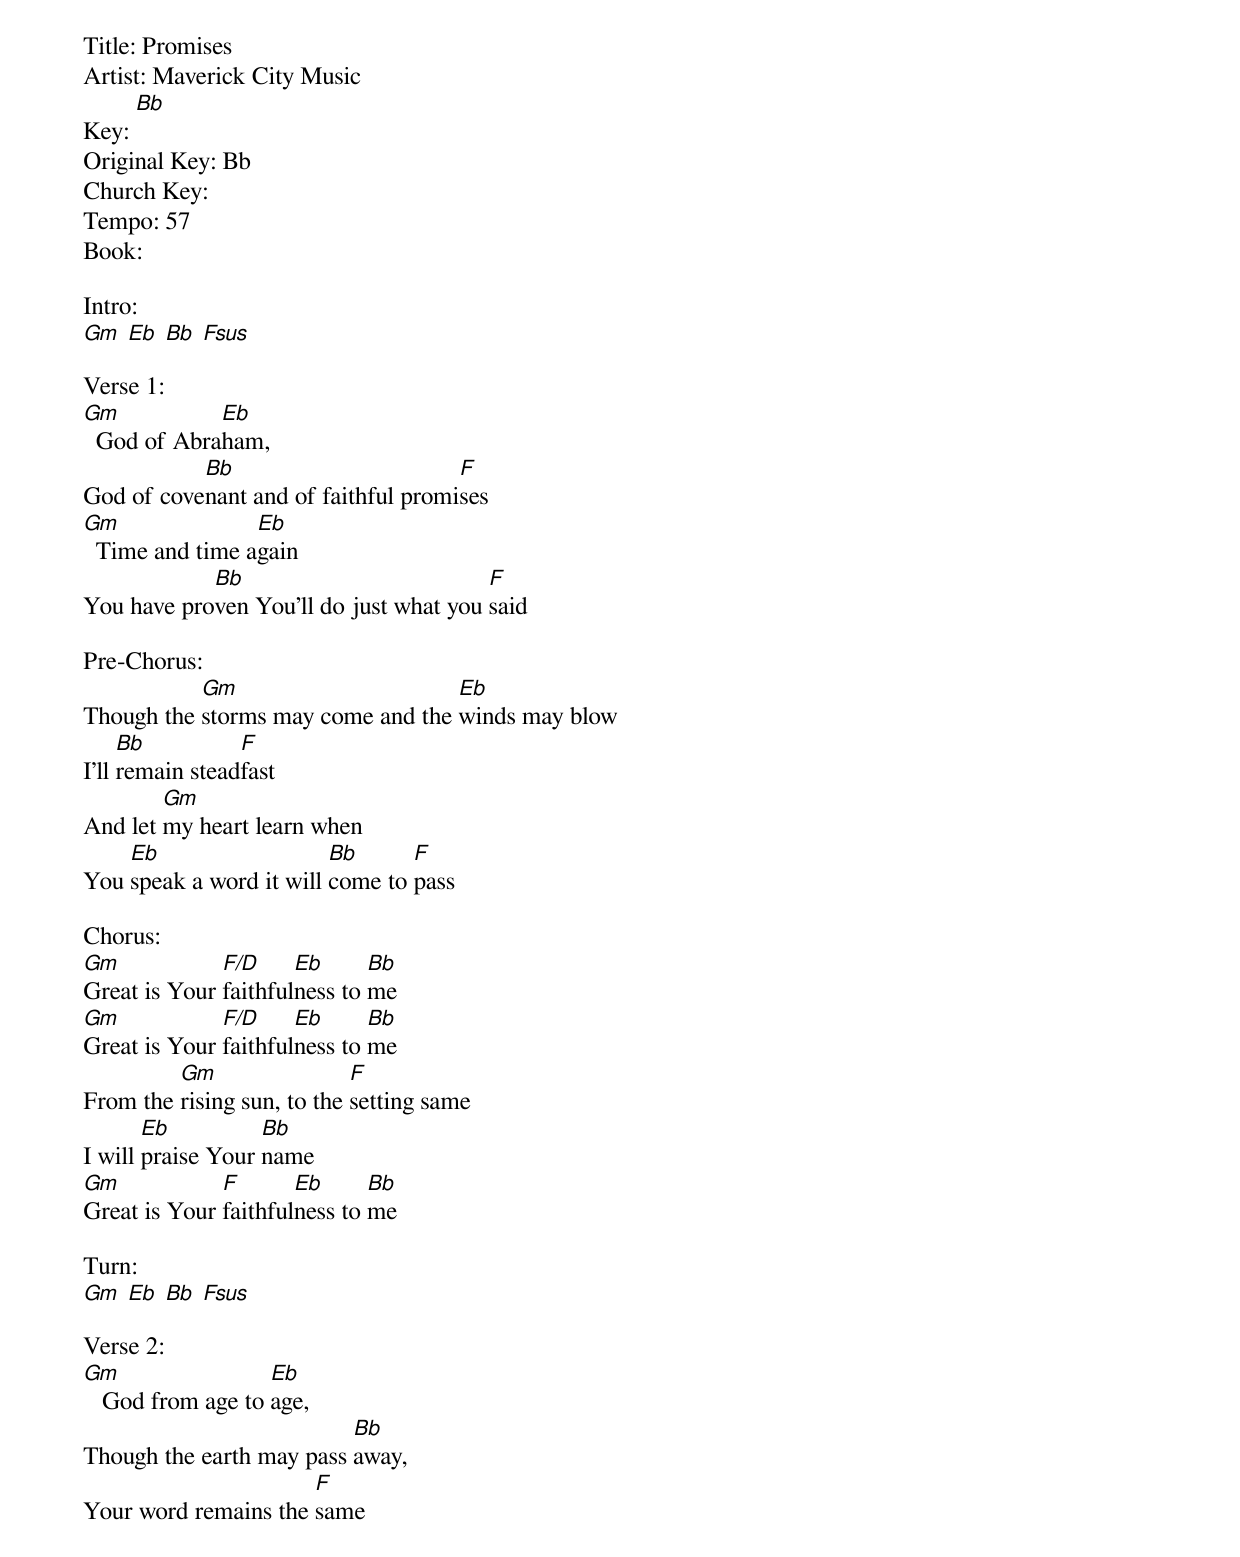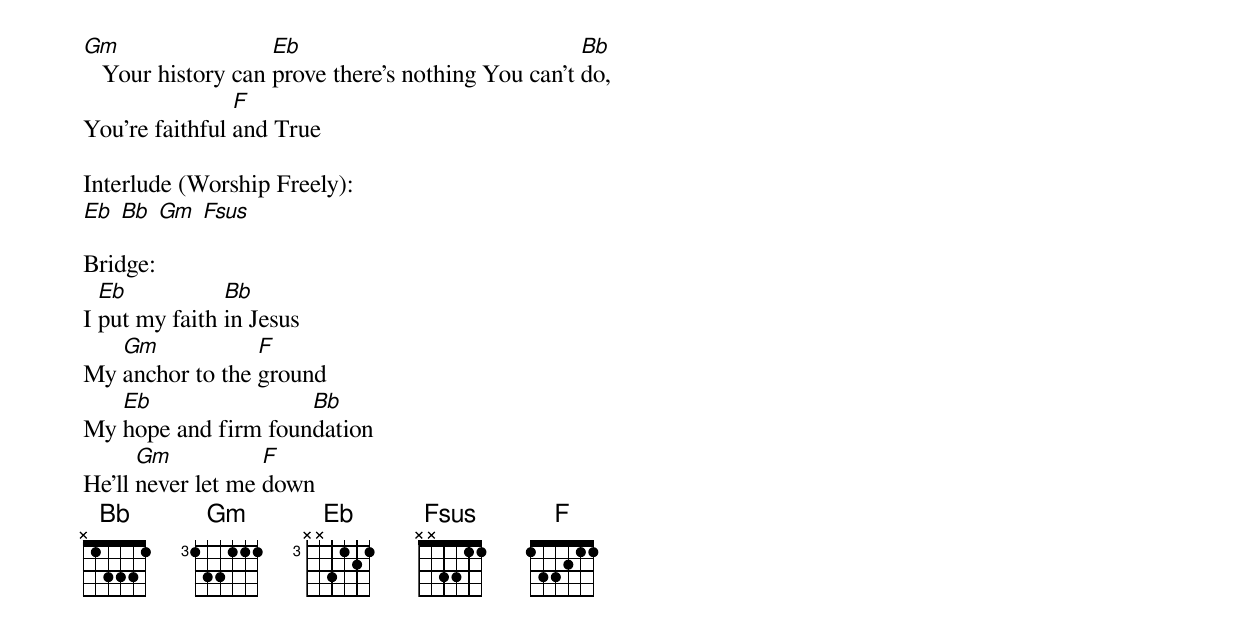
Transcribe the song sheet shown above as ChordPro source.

Title: Promises
Artist: Maverick City Music
Key: [Bb]
Original Key: Bb
Church Key:
Tempo: 57
Book:

Intro:
[Gm] [Eb] [Bb] [Fsus]

Verse 1:
[Gm]  God of Abra[Eb]ham,
God of cove[Bb]nant and of faithful promi[F]ses
[Gm]  Time and time a[Eb]gain
You have pro[Bb]ven You'll do just what you [F]said

Pre-Chorus:
Though the [Gm]storms may come and the [Eb]winds may blow
I'll [Bb]remain stead[F]fast
And let [Gm]my heart learn when
You [Eb]speak a word it will [Bb]come to [F]pass

Chorus:
[Gm]Great is Your [F/D]faithful[Eb]ness to [Bb]me
[Gm]Great is Your [F/D]faithful[Eb]ness to [Bb]me
From the [Gm]rising sun, to the [F]setting same
I will [Eb]praise Your [Bb]name
[Gm]Great is Your [F]faithful[Eb]ness to [Bb]me

Turn:
[Gm] [Eb] [Bb] [Fsus]

Verse 2:
[Gm]   God from age to [Eb]age,
Though the earth may pass [Bb]away,
Your word remains the [F]same
[Gm]   Your history can [Eb]prove there's nothing You can't [Bb]do,
You're faithful [F]and True

Interlude (Worship Freely):
[Eb] [Bb] [Gm] [Fsus]

Bridge:
I [Eb]put my faith [Bb]in Jesus
My [Gm]anchor to the [F]ground
My [Eb]hope and firm foun[Bb]dation
He'll [Gm]never let me [F]down
